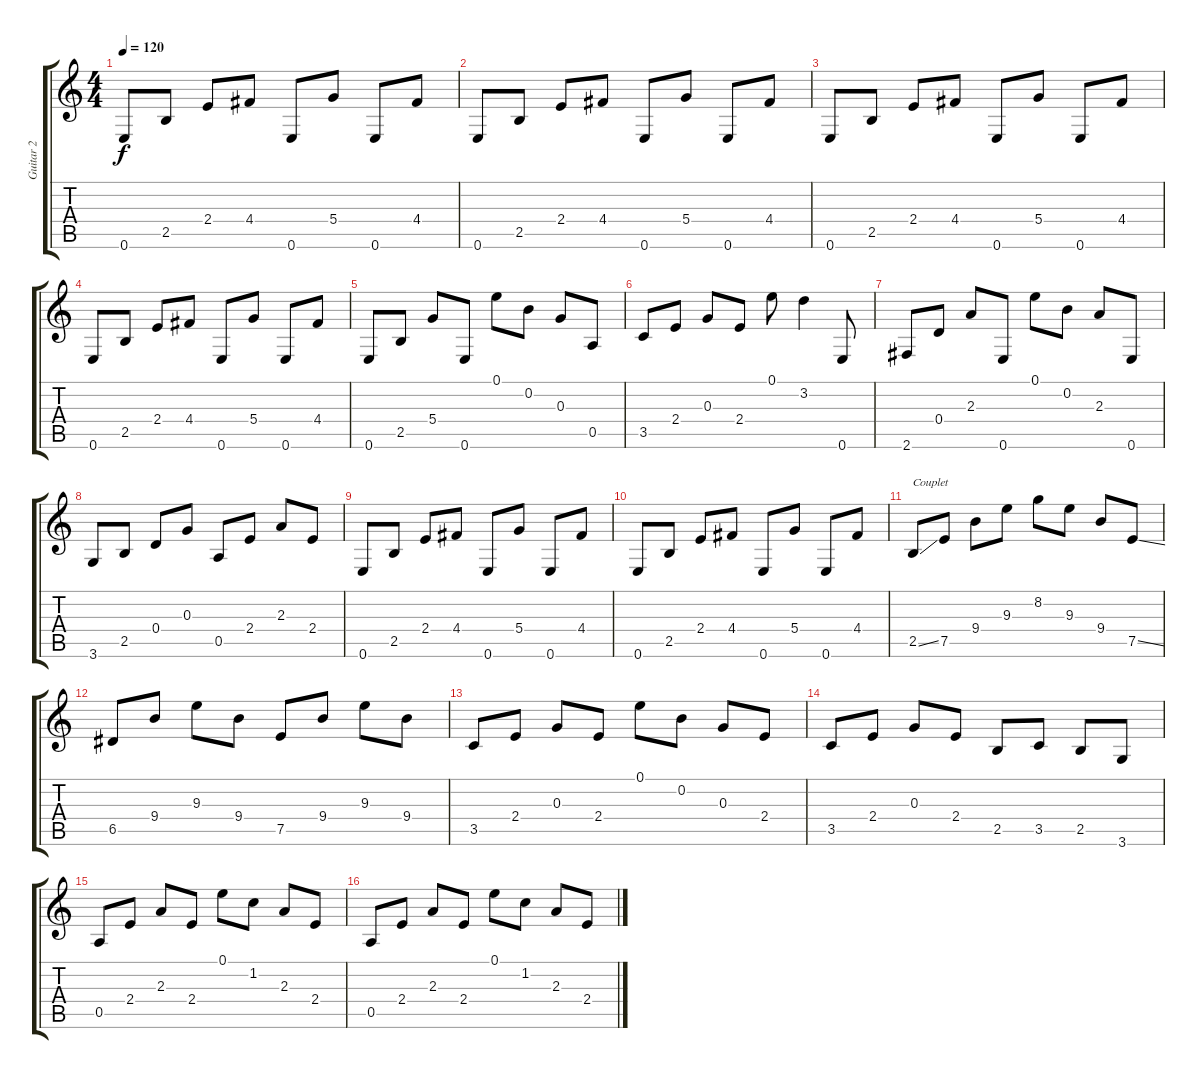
\track ("Guitar 2" "Guitar 2") {instrument electricguitarclean}
\staff {score tabs}
\tuning (E4 B3 G3 D3 A2 E2) {hide}
\ts (4 4)
\tempo 120
\clef g2
\ks c
0.6.8{dy f instrument electricguitarclean} 2.5.8 2.4.8 4.4.8 0.6.8 5.4.8 0.6.8 4.4.8 |
0.6.8 2.5.8 2.4.8 4.4.8 0.6.8 5.4.8 0.6.8 4.4.8 |
0.6.8 2.5.8 2.4.8 4.4.8 0.6.8 5.4.8 0.6.8 4.4.8 |
0.6.8 2.5.8 2.4.8 4.4.8 0.6.8 5.4.8 0.6.8 4.4.8 |
0.6.8 2.5.8 5.4.8 0.6.8 0.1.8 0.2.8 0.3.8 0.5.8 |
3.5.8 2.4.8 0.3.8 2.4.8 0.1.8 3.2.4 0.6.8 |
2.6.8 0.4.8 2.3.8 0.6.8 0.1.8 0.2.8 2.3.8 0.6.8 |
3.6.8 2.5.8 0.4.8 0.3.8 0.5.8 2.4.8 2.3.8 2.4.8 |
0.6.8 2.5.8 2.4.8 4.4.8 0.6.8 5.4.8 0.6.8 4.4.8 |
0.6.8 2.5.8 2.4.8 4.4.8 0.6.8 5.4.8 0.6.8 4.4.8 |
2.5{ss}.8{txt "Couplet"} 7.5.8 9.4.8 9.3.8 8.2.8 9.3.8 9.4.8 7.5{ss}.8 |
6.5.8 9.4.8 9.3.8 9.4.8 7.5.8 9.4.8 9.3.8 9.4.8 |
3.5.8 2.4.8 0.3.8 2.4.8 0.1.8 0.2.8 0.3.8 2.4.8 |
3.5.8 2.4.8 0.3.8 2.4.8 2.5.8 3.5.8 2.5.8 3.6.8 |
0.5.8 2.4.8 2.3.8 2.4.8 0.1.8 1.2.8 2.3.8 2.4.8 |
0.5.8 2.4.8 2.3.8 2.4.8 0.1.8 1.2.8 2.3.8 2.4.8
